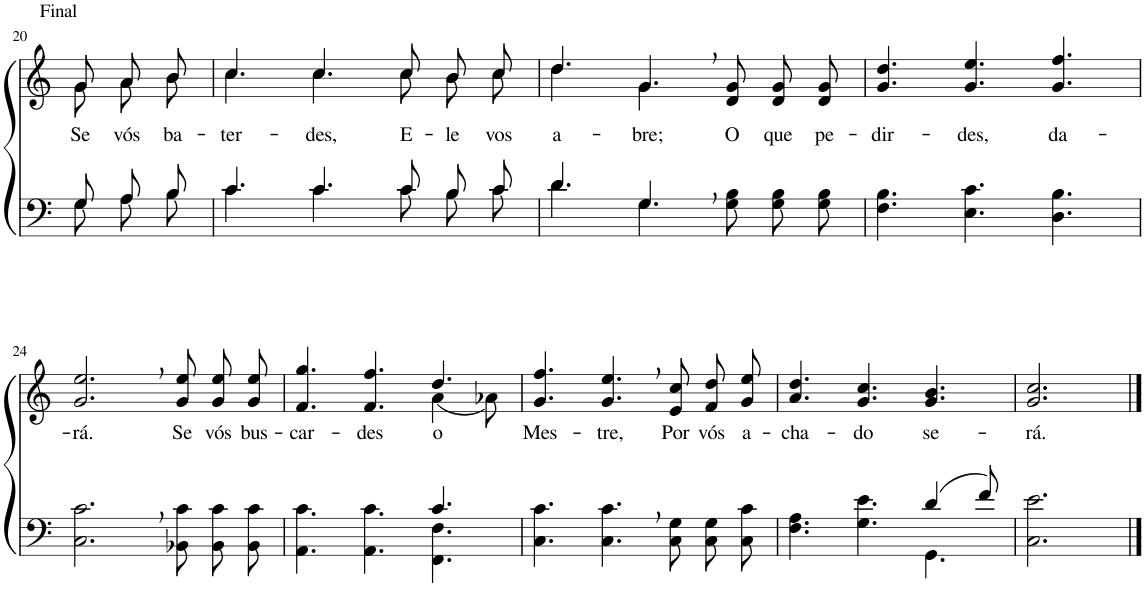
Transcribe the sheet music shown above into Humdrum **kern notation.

**kern	**kern	**text
*part2	*part1	*part1
*staff2	*staff1	*staff1
*I"Parte III e IV	*I"Parte I e II	*
!!LO:PB:g=z
*clefF4	*clefG2	*
*Trd1c2	*Trd1c2	*
*k[]	*k[]	*
*M9/8	*M9/8	*
=20	=20	=20
*^	*	*
!	!	!LO:TX:a:t=Final	!
!	!	!	!LO:LY:b
*	*	*^	*
8G/L	8G\L	8g/L	8g\L	Se
!	!	!	!	!LO:LY:b
8A/	8A\	8a/	8a\	vós
!	!	!	!	!LO:LY:b
8B/J	8B\J	8b/J	8b\J	ba-
=21	=21	=21	=21	=21
!	!	!	!	!LO:LY:b
4.c/	4.c\	4.cc\	4.cc/	-ter-
!	!	!	!	!LO:LY:b
4.c/	4.c\	4.cc\	4.cc/	-des,
!	!	!	!	!LO:LY:b
8c/L	8c\L	8cc\L	8cc/L	E-
!	!	!	!	!LO:LY:b
8B/	8B\	8b\	8b/	-le
!	!	!	!	!LO:LY:b
8c/J	8c\J	8cc\J	8cc/J	vos
=22	=22	=22	=22	=22
!	!	!	!	!LO:LY:b
4.d/	4.d\	4.dd\	4.dd/	a-
!	!	!	!	!LO:LY:b
4.G,/	4.G\	4.g,\	4.g/	-bre;
!	!	!	!	!LO:LY:b
4.ryy	8G\ 8B\L	4.ryy	8d/ 8g/L	O
!	!	!	!	!LO:LY:b
.	8G\ 8B\	.	8d/ 8g/	que
!	!	!	!	!LO:LY:b
.	8G\ 8B\J	.	8d/ 8g/J	pe-
=23	=23	=23	=23	=23
!	!	!	!	!LO:LY:b
*v	*v	*	*	*
*	*v	*v	*
4.F\ 4.B\	4.g/ 4.dd/	-dir-
!	!	!LO:LY:b
4.E\ 4.c\	4.g/ 4.ee/	-des,
!	!	!LO:LY:b
4.D\ 4.B\	4.g/ 4.ff/	da-
!!LO:LB:g=z
=24	=24	=24
!	!	!LO:LY:b
2.C\, 2.c\,	2.g/, 2.ee/,	-rá.
!	!	!LO:LY:b
8BB-X\ 8c\L	8g\ 8ee\L	Se
!	!	!LO:LY:b
8BB-\ 8c\	8g\ 8ee\	vós
!	!	!LO:LY:b
8BB-\ 8c\J	8g\ 8ee\J	bus-
=25	=25	=25
*^	*	*
!	!	!	!LO:LY:b
*	*	*^	*
2.ryy	4.AA\ 4.c\	4.f/ 4.gg/	2.ryy	-car-
!	!	!	!	!LO:LY:b
.	4.AA\ 4.c\	4.f/ 4.ff/	.	-des
!	!	!	!	!LO:LY:b
4.c/	4.FF\ 4.F\	4.dd/	(4a\	o
.	.	.	8a-X\)	.
*v	*v	*	*	*
=26	=26	=26	=26
!	!	!	!LO:LY:b
*	*v	*v	*
4.C\ 4.c\	4.g/ 4.ff/	Mes-
!	!	!LO:LY:b
4.C\, 4.c\,	4.g/, 4.ee/,	-tre,
!	!	!LO:LY:b
8C\ 8G\L	8e/ 8cc/L	Por
!	!	!LO:LY:b
8C\ 8G\	8f/ 8dd/	vós
!	!	!LO:LY:b
8C\ 8c\J	8g/ 8ee/J	a-
=27	=27	=27
*^	*	*
!	!	!	!LO:LY:b
2.ryy	4.F\ 4.A\	4.a/ 4.dd/	-cha-
!	!	!	!LO:LY:b
.	4.G\ 4.e\	4.g/ 4.cc/	-do
!	!	!	!LO:LY:b
(4d/	4.GG\	4.g/ 4.b/	se-
8f/)	.	.	.
*v	*v	*	*
=28	=28	=28
!	!	!LO:LY:b
2.C\ 2.e\	2.g/ 2.cc/	-rá.
==	==	==
*-	*-	*-
